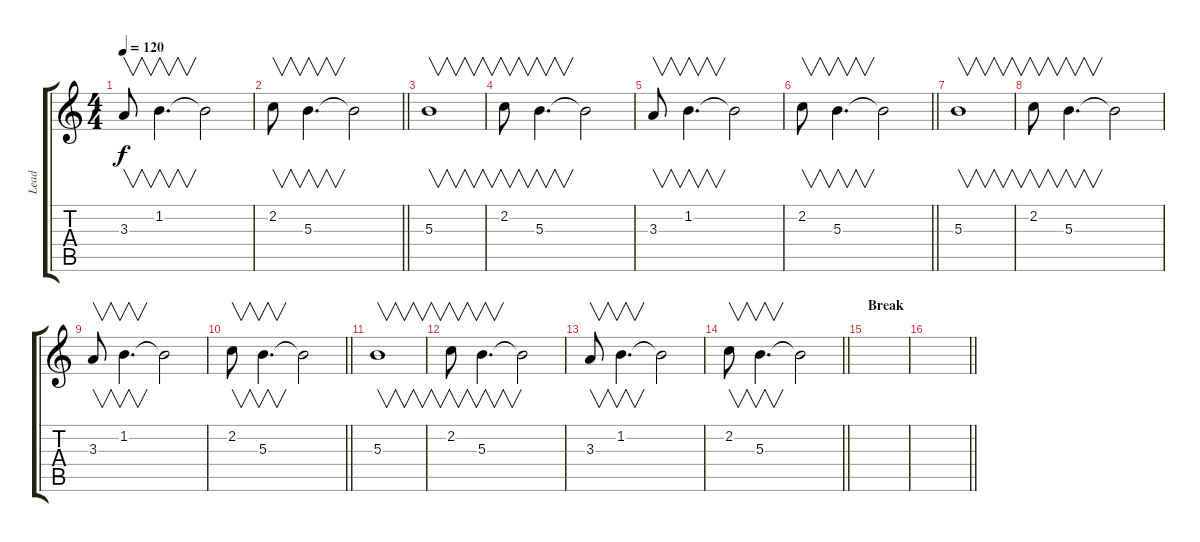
\track ("Lead" "Lead") {instrument electricguitarjazz}
\staff {score tabs}
\tuning (Eb4 Bb3 Gb3 Db3 Ab2 Db2) {hide}
\ts (4 4)
\tempo 120
\clef g2
\ks c
3.3.8{v dy f} 1.2.4{v d} 1.2{t}.2 |
\barLineRight lightlight
2.2.8{v} 5.3.4{v d} 5.3{t}.2 |
5.3.1{v} |
2.2.8{v} 5.3.4{v d} 5.3{t}.2 |
3.3.8{v} 1.2.4{v d} 1.2{t}.2 |
\barLineRight lightlight
2.2.8{v} 5.3.4{v d} 5.3{t}.2 |
5.3.1{v} |
2.2.8{v} 5.3.4{v d} 5.3{t}.2 |
3.3.8{v} 1.2.4{v d} 1.2{t}.2 |
\barLineRight lightlight
2.2.8{v} 5.3.4{v d} 5.3{t}.2 |
5.3.1{v} |
2.2.8{v} 5.3.4{v d} 5.3{t}.2 |
3.3.8{v} 1.2.4{v d} 1.2{t}.2 |
\barLineRight lightlight
2.2.8{v} 5.3.4{v d} 5.3{t}.2 |
\section ("" "Break")
|
\barLineRight lightlight
